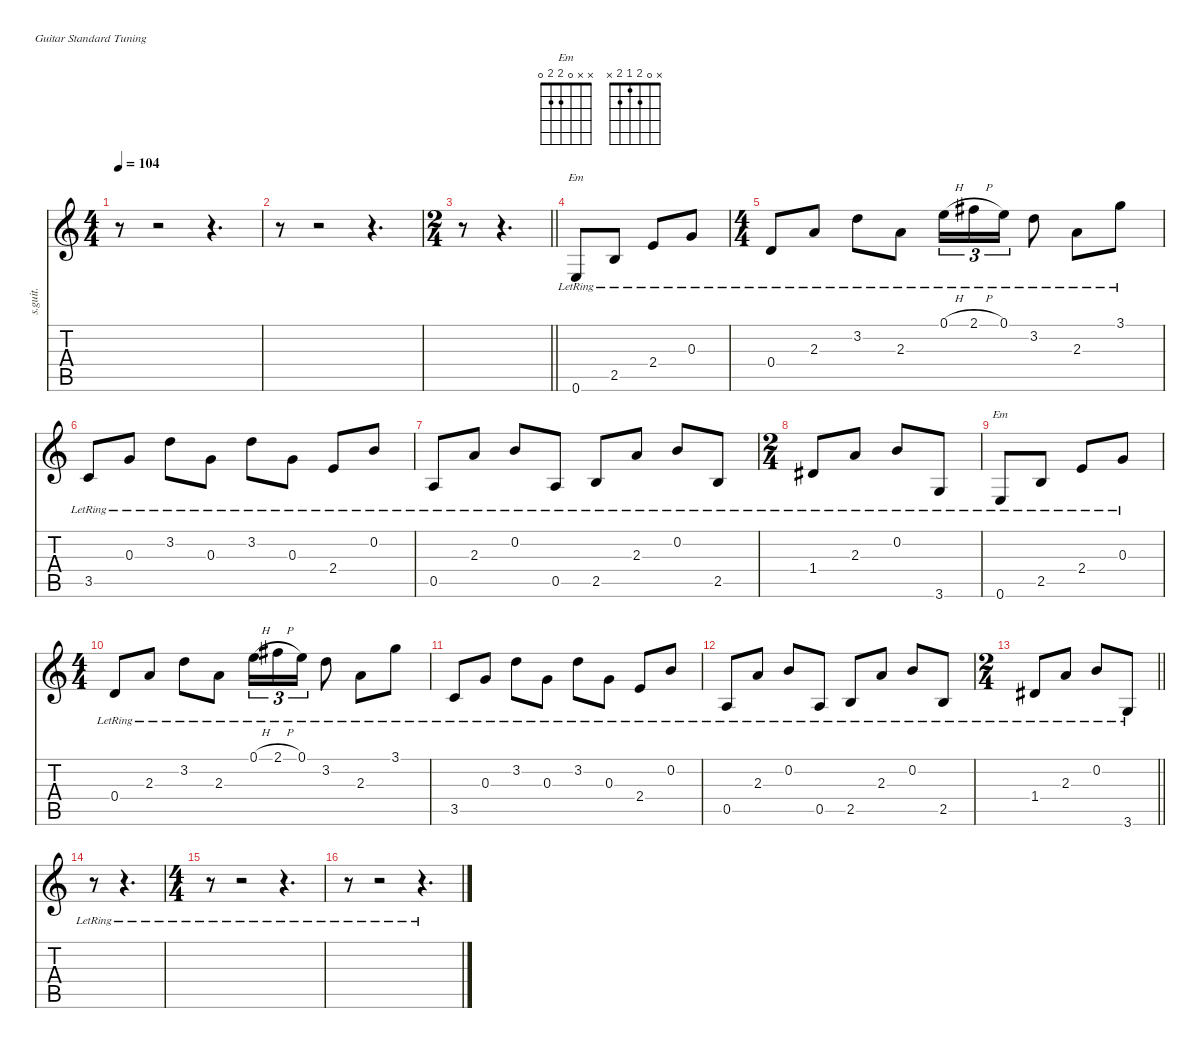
\defaultSystemsLayout 4
\hideDynamics
\bracketExtendMode nobrackets
\otherSystemsTrackNameOrientation horizontal
\track ("Extra Guitar" "s.guit.") {instrument acousticguitarsteel}
\staff {score tabs}
\tuning (E4 B3 G3 D3 A2 E2)
\chord ("Em" x x 0 2 2 0)
\chord ("" 2 3 2 0 x x) {barre 2}
\chord ("" x 3 0 2 3 x)
\chord ("" x 0 2 1 2 x)
\ts (4 4)
\tempo 104
\clef g2
\ks c
r.8{dy fff} r.2 r.4{d} |
r.8 r.2 r.4{d} |
\ts (2 4)
\beaming (8 2 2 2 2)
\barLineRight lightlight
r.8 r.4{d} |
0.6{lr}.8{ch "Em"} 2.5{lr}.8 2.4{lr}.8 0.3{lr}.8 |
\ts (4 4)
\beaming (8 2 2 2 2)
0.4{lr}.8{ch ""} 2.3{lr}.8 3.2{lr}.8 2.3{lr}.8 0.1{h lr}.16{tu (3 2)} 2.1{h lr acc #}.16{tu (3 2)} 0.1{lr}.16{tu (3 2)} 3.2{lr}.8 2.3{lr}.8 3.1{lr}.8 |
3.5{lr}.8{ch ""} 0.3{lr}.8 3.2{lr}.8 0.3{lr}.8 3.2{lr}.8 0.3{lr}.8 2.4{lr}.8 0.2{lr}.8 |
0.5{lr}.8{ch ""} 2.3{lr}.8 0.2{lr}.8 0.5{lr}.8 2.5{lr}.8 2.3{lr}.8 0.2{lr}.8 2.5{lr}.8 |
\ts (2 4)
\beaming (8 2 2 2 2)
1.4{lr acc #}.8 2.3{lr}.8 0.2{lr}.8 3.6{lr}.8 |
0.6{lr}.8{ch "Em"} 2.5{lr}.8 2.4{lr}.8 0.3{lr}.8 |
\ts (4 4)
\beaming (8 2 2 2 2)
0.4{lr}.8{ch ""} 2.3{lr}.8 3.2{lr}.8 2.3{lr}.8 0.1{h lr}.16{tu (3 2)} 2.1{h lr acc #}.16{tu (3 2)} 0.1{lr}.16{tu (3 2)} 3.2{lr}.8 2.3{lr}.8 3.1{lr}.8 |
3.5{lr}.8{ch ""} 0.3{lr}.8 3.2{lr}.8 0.3{lr}.8 3.2{lr}.8 0.3{lr}.8 2.4{lr}.8 0.2{lr}.8 |
0.5{lr}.8{ch ""} 2.3{lr}.8 0.2{lr}.8 0.5{lr}.8 2.5{lr}.8 2.3{lr}.8 0.2{lr}.8 2.5{lr}.8 |
\ts (2 4)
\beaming (8 2 2 2 2)
\barLineRight lightlight
1.4{lr acc #}.8 2.3{lr}.8 0.2{lr}.8 3.6{lr}.8 |
r.8 r.4{d} |
\ts (4 4)
\beaming (8 2 2 2 2)
r.8 r.2 r.4{d} |
r.8 r.2 r.4{d}
